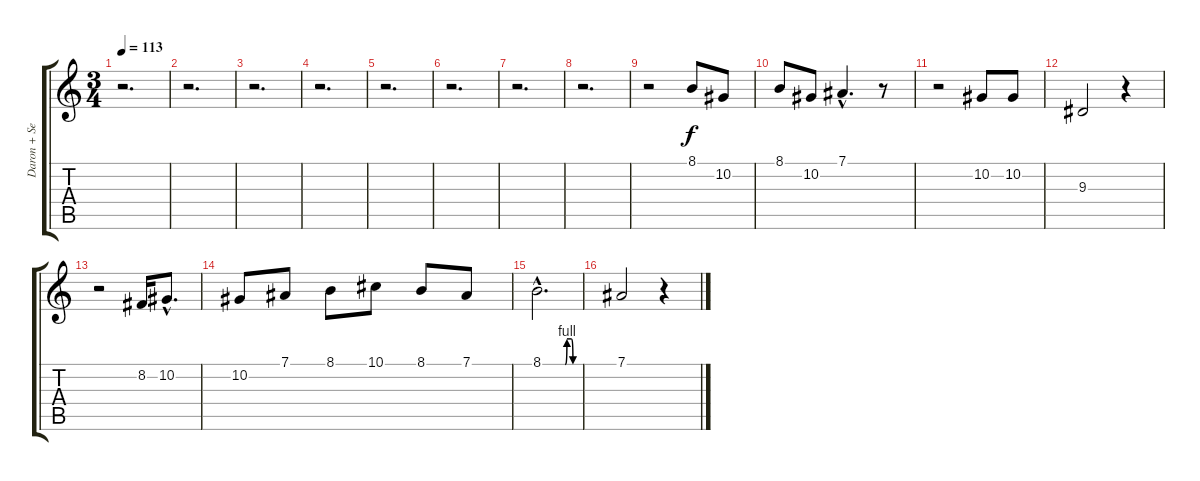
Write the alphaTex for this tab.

\track ("Daron + Serj Tankian" "Daron + Se") {instrument clarinet}
\staff {score tabs}
\tuning (Eb4 Bb3 Gb3 Db3 Ab2 Db2) {hide}
\ts (3 4)
\tempo 113
\clef g2
\ks c
r.2{d dy f instrument clarinet} |
r.2{d} |
r.2{d} |
r.2{d} |
r.2{d} |
r.2{d} |
r.2{d} |
r.2{d} |
r.2 8.1.8 10.2.8 |
8.1.8 10.2.8 7.1{hac}.4{d} r.8 |
r.2 10.2.8 10.2.8 |
9.3.2 r.4 |
r.2 8.2.16 10.2{hac}.8{d} |
10.2.8 7.1.8 8.1.8 10.1.8 8.1.8 7.1.8 |
8.1{be (custom 0 0 37 0 40 4 47 4 50 0 60 0) hac}.2{d} |
7.1.2 r.4
